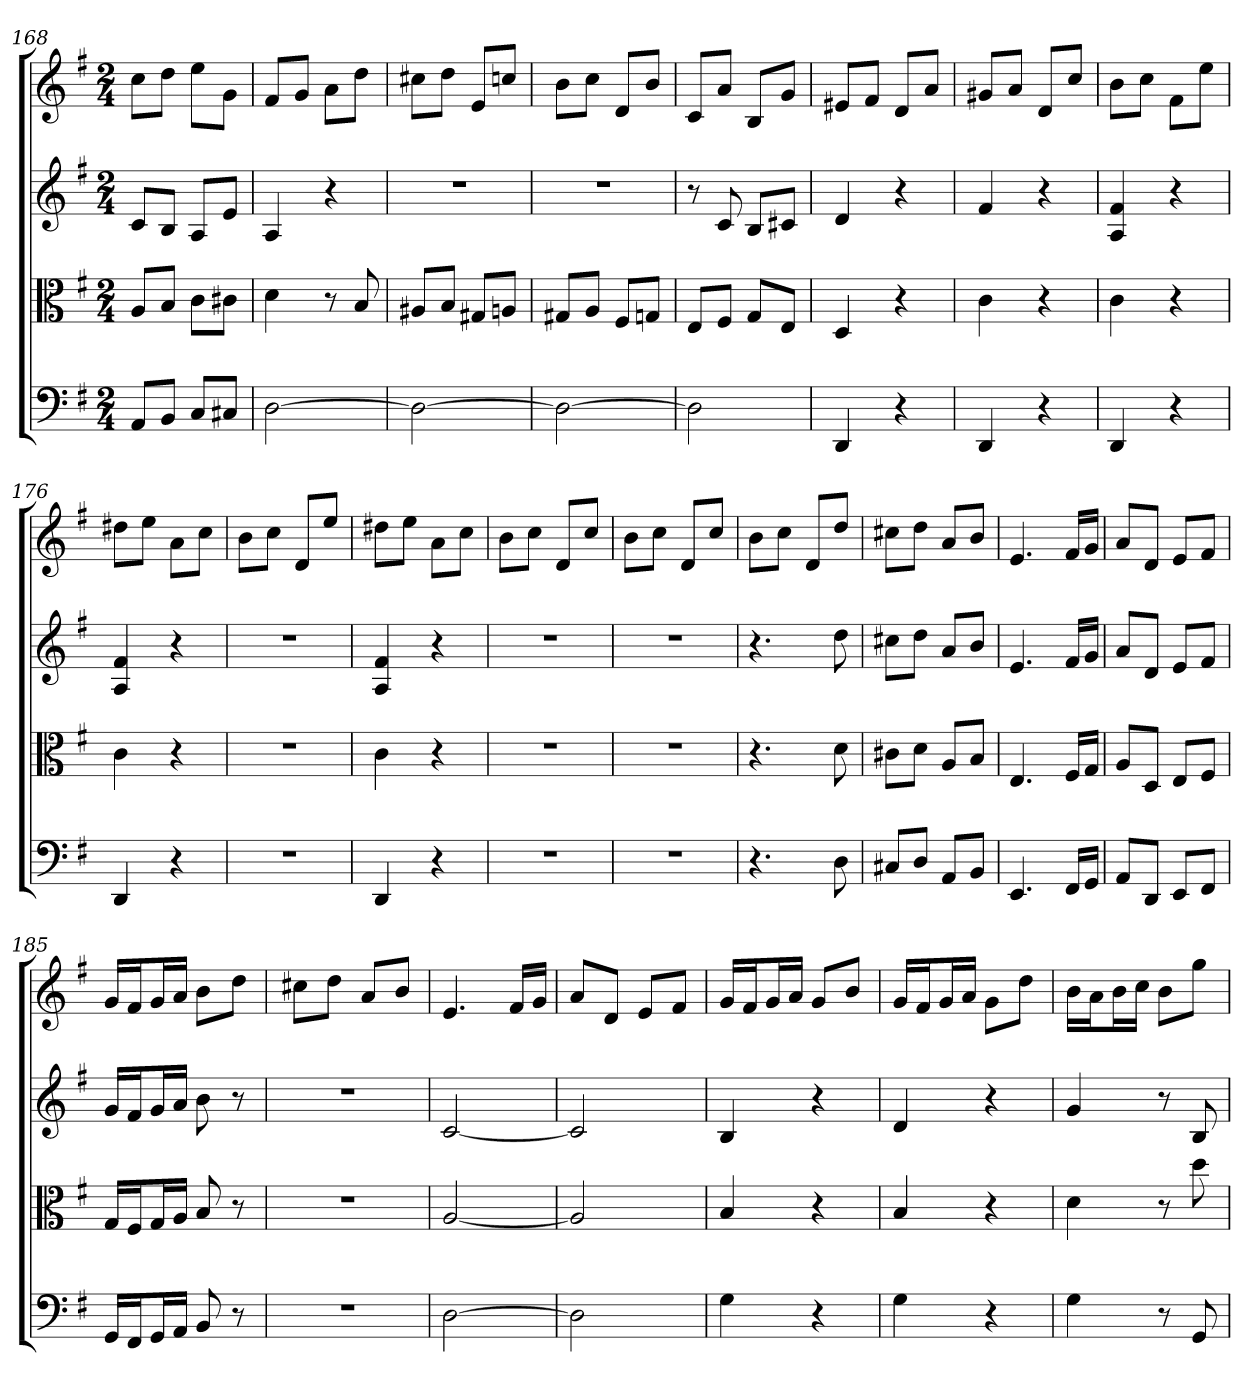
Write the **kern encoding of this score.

**kern	**kern	**kern	**kern
*part4	*part3	*part2	*part1
*staff4	*staff3	*staff2	*staff1
*clefF4	*clefC3	*	*
*k[f#]	*k[f#]	*k[f#]	*k[f#]
*G:	*G:	*G:	*G:
*M2/4	*M2/4	*M2/4	*M2/4
=168	=168	=168	=168
8AA/L	8A/L	8cL	8ccL
8BB/J	8B/J	8BJ	8ddJ
8C/L	8c\L	8AL	8eeL
8C#X/J	8c#X\J	8eJ	8gJ
=169	=169	=169	=169
[2D	4d	4A	8f#L
.	.	.	8gJ
.	8r	4r	8aL
.	8B	.	8ddJ
=170	=170	=170	=170
2D_	8A#X/L	2r	8cc#XL
.	8B/J	.	8ddJ
.	8G#X/L	.	8eL
.	8An/J	.	8ccnJ
=171	=171	=171	=171
2D_	8G#X/L	2r	8bL
.	8A/J	.	8ccJ
.	8F#/L	.	8dL
.	8Gn/J	.	8bJ
=172	=172	=172	=172
2D]	8E/L	8r	8cL
.	8F#/J	8c	8aJ
.	8G/L	8BL	8BL
.	8E/J	8c#XJ	8gJ
=173	=173	=173	=173
4DD	4D	4d	8e#XL
.	.	.	8f#J
4r	4r	4r	8dL
.	.	.	8aJ
=174	=174	=174	=174
4DD	4c	4f#	8g#XL
.	.	.	8aJ
4r	4r	4r	8dL
.	.	.	8ccJ
=175	=175	=175	=175
4DD	4c	4A 4f#	8bL
.	.	.	8ccJ
4r	4r	4r	8f#L
.	.	.	8eeJ
=176	=176	=176	=176
4DD	4c	4A 4f#	8dd#XL
.	.	.	8eeJ
4r	4r	4r	8aL
.	.	.	8ccJ
=177	=177	=177	=177
2r	2r	2r	8bL
.	.	.	8ccJ
.	.	.	8dL
.	.	.	8eeJ
=178	=178	=178	=178
4DD	4c	4A 4f#	8dd#XL
.	.	.	8eeJ
4r	4r	4r	8aL
.	.	.	8ccJ
=179	=179	=179	=179
2r	2r	2r	8bL
.	.	.	8ccJ
.	.	.	8dL
.	.	.	8ccJ
=180	=180	=180	=180
2r	2r	2r	8bL
.	.	.	8ccJ
.	.	.	8dL
.	.	.	8ccJ
=181	=181	=181	=181
4.r	4.r	4.r	8bL
.	.	.	8ccJ
.	.	.	8dL
8D	8d	8dd	8ddJ
=182	=182	=182	=182
8C#X/L	8c#X\L	8cc#XL	8cc#XL
8D/J	8d\J	8ddJ	8ddJ
8AA/L	8A/L	8aL	8aL
8BB/J	8B/J	8bJ	8bJ
=183	=183	=183	=183
4.EE	4.E	4.e	4.e
16FF#/LL	16F#/LL	16f#LL	16f#LL
16GG/JJ	16G/JJ	16gJJ	16gJJ
=184	=184	=184	=184
8AA/L	8A/L	8aL	8aL
8DD/J	8D/J	8dJ	8dJ
8EE/L	8E/L	8eL	8eL
8FF#/J	8F#/J	8f#J	8f#J
=185	=185	=185	=185
16GG/LL	16G/LL	16gLL	16gLL
16FF#/J	16F#/J	16f#J	16f#J
16GG/L	16G/L	16gL	16gL
16AA/JJ	16A/JJ	16aJJ	16aJJ
8BB	8B	8b	8bL
8r	8r	8r	8ddJ
=186	=186	=186	=186
2r	2r	2r	8cc#XL
.	.	.	8ddJ
.	.	.	8aL
.	.	.	8bJ
=187	=187	=187	=187
[2D	[2A	[2c	4.e
.	.	.	16f#LL
.	.	.	16gJJ
=188	=188	=188	=188
2D]	2A]	2c]	8aL
.	.	.	8dJ
.	.	.	8eL
.	.	.	8f#J
=189	=189	=189	=189
4G	4B	4B	16gLL
.	.	.	16f#J
.	.	.	16gL
.	.	.	16aJJ
4r	4r	4r	8gL
.	.	.	8bJ
=190	=190	=190	=190
4G	4B	4d	16gLL
.	.	.	16f#J
.	.	.	16gL
.	.	.	16aJJ
4r	4r	4r	8gL
.	.	.	8ddJ
=191	=191	=191	=191
4G	4d	4g	16bLL
.	.	.	16aJ
.	.	.	16bL
.	.	.	16ccJJ
8r	8r	8r	8bL
8GG	8dd	8B	8ggJ
=	=	=	=
*-	*-	*-	*-
